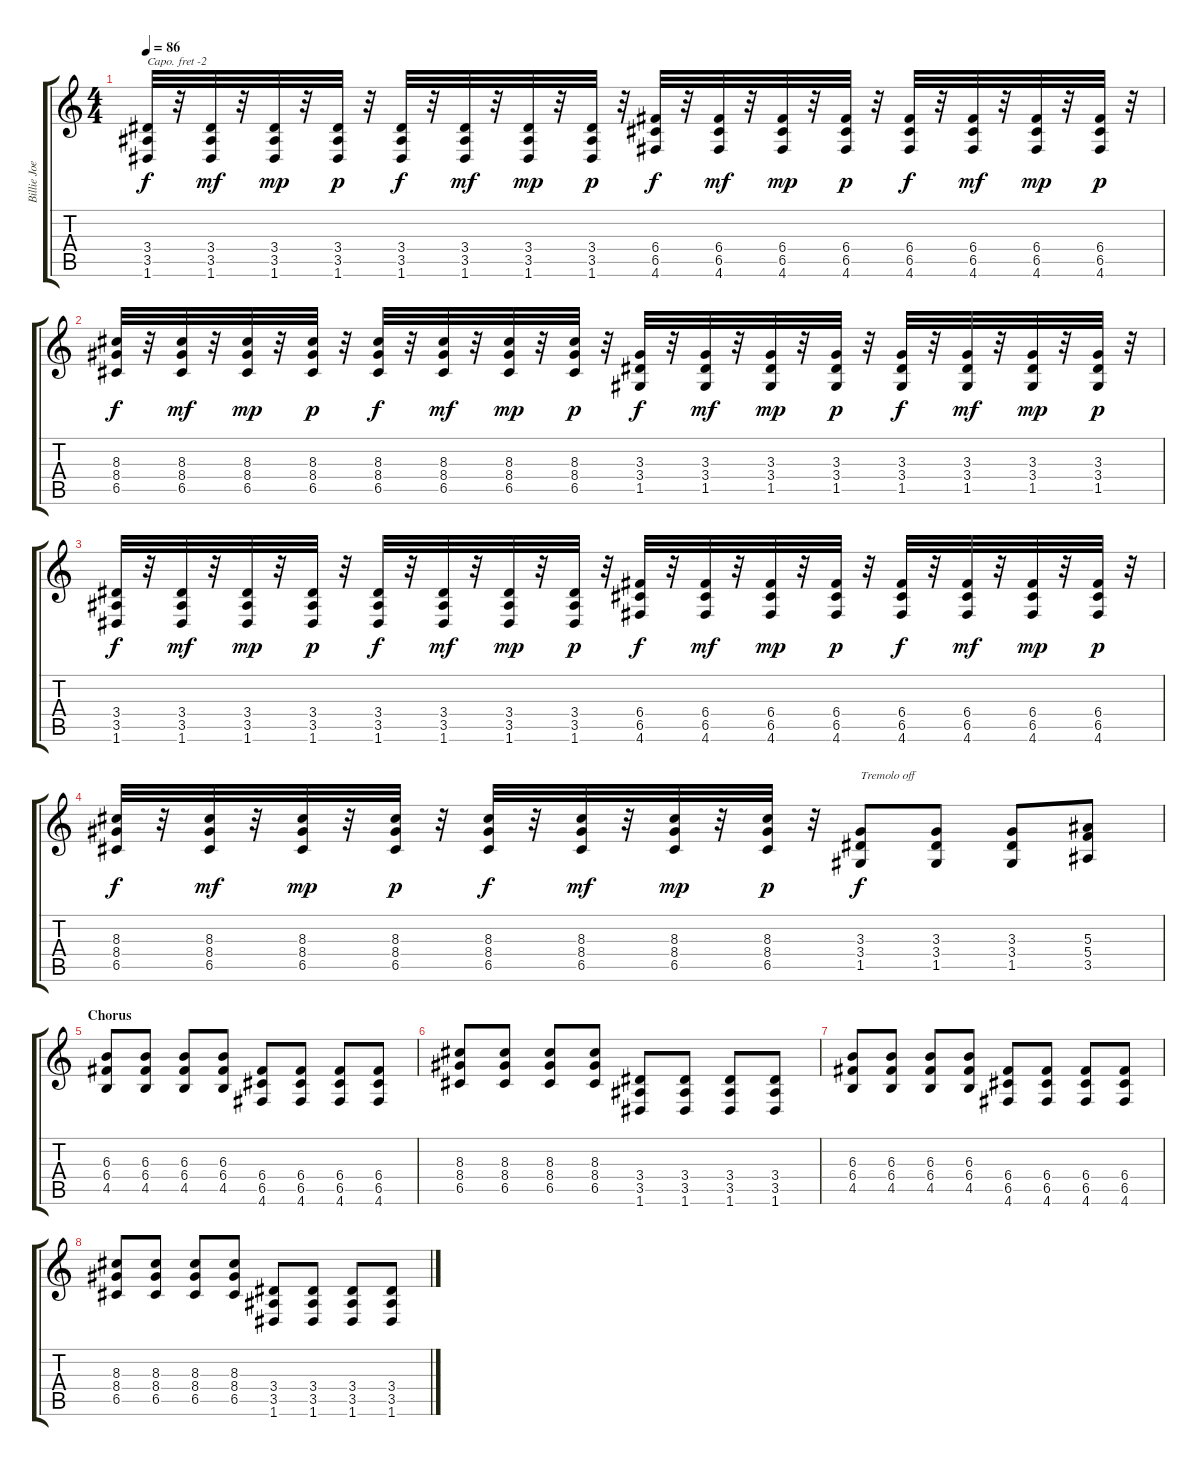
\track ("Billie Joe Armstrong (Main Guitar)" "Billie Joe") {instrument overdrivenguitar}
\staff {score tabs}
\capo -2
\tuning (E4 B3 G3 D3 A2 E2) {hide}
\ts (4 4)
\tempo 86
\clef g2
\ks c
(3.4 3.5 1.6).32{dy f} r.32 (3.4 3.5 1.6).32{dy mf} r.32 (3.4 3.5 1.6).32{dy mp} r.32 (3.4 3.5 1.6).32{dy p} r.32 (3.4 3.5 1.6).32{dy f} r.32 (3.4 3.5 1.6).32{dy mf} r.32 (3.4 3.5 1.6).32{dy mp} r.32 (3.4 3.5 1.6).32{dy p} r.32 (6.4 6.5 4.6).32{dy f} r.32 (6.4 6.5 4.6).32{dy mf} r.32 (6.4 6.5 4.6).32{dy mp} r.32 (6.4 6.5 4.6).32{dy p} r.32 (6.4 6.5 4.6).32{dy f} r.32 (6.4 6.5 4.6).32{dy mf} r.32 (6.4 6.5 4.6).32{dy mp} r.32 (6.4 6.5 4.6).32{dy p} r.32 |
(8.3 8.4 6.5).32{dy f} r.32 (8.3 8.4 6.5).32{dy mf} r.32 (8.3 8.4 6.5).32{dy mp} r.32 (8.3 8.4 6.5).32{dy p} r.32 (8.3 8.4 6.5).32{dy f} r.32 (8.3 8.4 6.5).32{dy mf} r.32 (8.3 8.4 6.5).32{dy mp} r.32 (8.3 8.4 6.5).32{dy p} r.32 (3.3 3.4 1.5).32{dy f} r.32 (3.3 3.4 1.5).32{dy mf} r.32 (3.3 3.4 1.5).32{dy mp} r.32 (3.3 3.4 1.5).32{dy p} r.32 (3.3 3.4 1.5).32{dy f} r.32 (3.3 3.4 1.5).32{dy mf} r.32 (3.3 3.4 1.5).32{dy mp} r.32 (3.3 3.4 1.5).32{dy p} r.32 |
(3.4 3.5 1.6).32{dy f} r.32 (3.4 3.5 1.6).32{dy mf} r.32 (3.4 3.5 1.6).32{dy mp} r.32 (3.4 3.5 1.6).32{dy p} r.32 (3.4 3.5 1.6).32{dy f} r.32 (3.4 3.5 1.6).32{dy mf} r.32 (3.4 3.5 1.6).32{dy mp} r.32 (3.4 3.5 1.6).32{dy p} r.32 (6.4 6.5 4.6).32{dy f} r.32 (6.4 6.5 4.6).32{dy mf} r.32 (6.4 6.5 4.6).32{dy mp} r.32 (6.4 6.5 4.6).32{dy p} r.32 (6.4 6.5 4.6).32{dy f} r.32 (6.4 6.5 4.6).32{dy mf} r.32 (6.4 6.5 4.6).32{dy mp} r.32 (6.4 6.5 4.6).32{dy p} r.32 |
(8.3 8.4 6.5).32{dy f} r.32 (8.3 8.4 6.5).32{dy mf} r.32 (8.3 8.4 6.5).32{dy mp} r.32 (8.3 8.4 6.5).32{dy p} r.32 (8.3 8.4 6.5).32{dy f} r.32 (8.3 8.4 6.5).32{dy mf} r.32 (8.3 8.4 6.5).32{dy mp} r.32 (8.3 8.4 6.5).32{dy p} r.32 (3.3 3.4 1.5).8{txt "Tremolo off" dy f} (3.3 3.4 1.5).8 (3.3 3.4 1.5).8 (5.3 5.4 3.5).8 |
\section ("" "Chorus")
(6.3 6.4 4.5).8 (6.3 6.4 4.5).8 (6.3 6.4 4.5).8 (6.3 6.4 4.5).8 (6.4 6.5 4.6).8 (6.4 6.5 4.6).8 (6.4 6.5 4.6).8 (6.4 6.5 4.6).8 |
(8.3 8.4 6.5).8 (8.3 8.4 6.5).8 (8.3 8.4 6.5).8 (8.3 8.4 6.5).8 (3.4 3.5 1.6).8 (3.4 3.5 1.6).8 (3.4 3.5 1.6).8 (3.4 3.5 1.6).8 |
(6.3 6.4 4.5).8 (6.3 6.4 4.5).8 (6.3 6.4 4.5).8 (6.3 6.4 4.5).8 (6.4 6.5 4.6).8 (6.4 6.5 4.6).8 (6.4 6.5 4.6).8 (6.4 6.5 4.6).8 |
(8.3 8.4 6.5).8 (8.3 8.4 6.5).8 (8.3 8.4 6.5).8 (8.3 8.4 6.5).8 (3.4 3.5 1.6).8 (3.4 3.5 1.6).8 (3.4 3.5 1.6).8 (3.4 3.5 1.6).8
